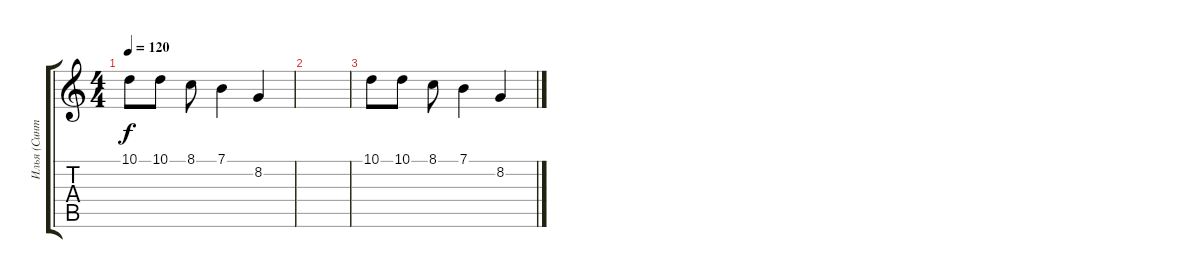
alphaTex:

\track ("Илья (Синтезатор)" "Илья (Синт") {instrument stringensemble1}
\staff {score tabs}
\tuning (E4 B3 G3 D3 A2 E2) {hide}
\ts (4 4)
\tempo 120
\clef g2
\ks c
10.1.8{dy f} 10.1.8 8.1.8 7.1.4 8.2.4 |
|
10.1.8 10.1.8 8.1.8 7.1.4 8.2.4
